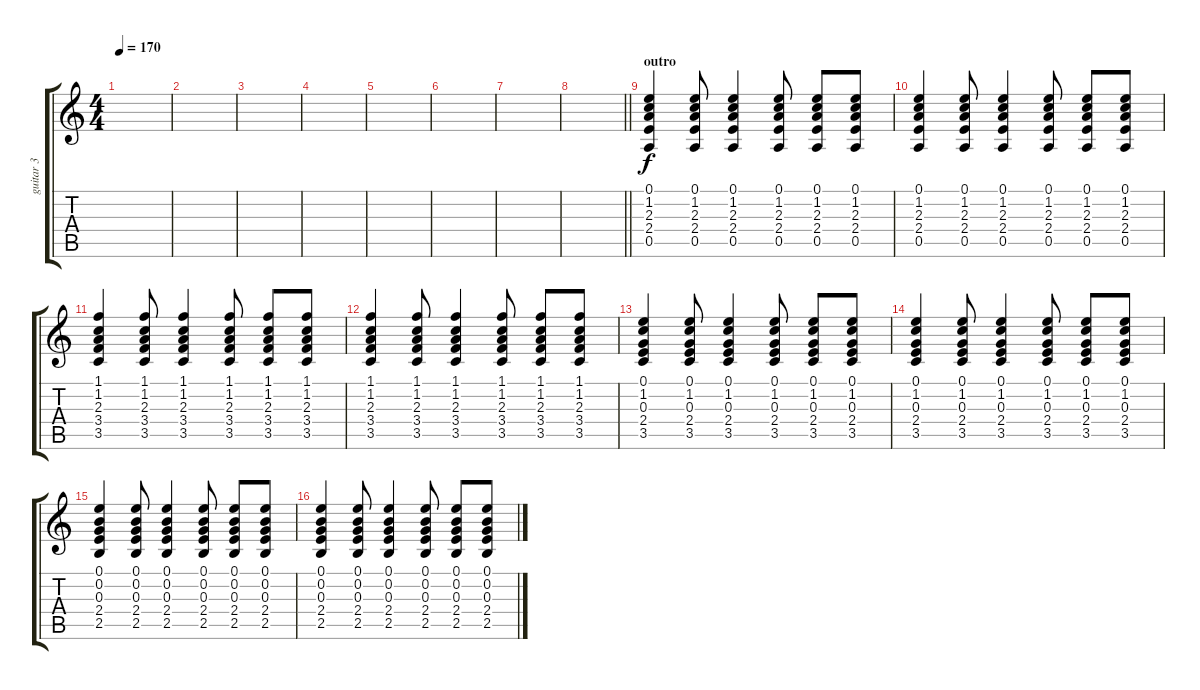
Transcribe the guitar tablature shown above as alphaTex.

\track ("guitar 3" "guitar 3") {instrument overdrivenguitar}
\staff {score tabs}
\tuning (E4 B3 G3 D3 A2 E2) {hide}
\ts (4 4)
\tempo 170
\clef g2
\ks c
|
|
|
|
|
|
|
\barLineRight lightlight
|
\section ("" "outro")
(0.1 1.2 2.3 2.4 0.5).4{volume 15 instrument acousticguitarnylon} (0.1 1.2 2.3 2.4 0.5).8 (0.1 1.2 2.3 2.4 0.5).4 (0.1 1.2 2.3 2.4 0.5).8 (0.1 1.2 2.3 2.4 0.5).8 (0.1 1.2 2.3 2.4 0.5).8 |
(0.1 1.2 2.3 2.4 0.5).4 (0.1 1.2 2.3 2.4 0.5).8 (0.1 1.2 2.3 2.4 0.5).4 (0.1 1.2 2.3 2.4 0.5).8 (0.1 1.2 2.3 2.4 0.5).8 (0.1 1.2 2.3 2.4 0.5).8 |
(1.1 1.2 2.3 3.4 3.5).4 (1.1 1.2 2.3 3.4 3.5).8 (1.1 1.2 2.3 3.4 3.5).4 (1.1 1.2 2.3 3.4 3.5).8 (1.1 1.2 2.3 3.4 3.5).8 (1.1 1.2 2.3 3.4 3.5).8 |
(1.1 1.2 2.3 3.4 3.5).4 (1.1 1.2 2.3 3.4 3.5).8 (1.1 1.2 2.3 3.4 3.5).4 (1.1 1.2 2.3 3.4 3.5).8 (1.1 1.2 2.3 3.4 3.5).8 (1.1 1.2 2.3 3.4 3.5).8 |
(0.1 1.2 0.3 2.4 3.5).4 (0.1 1.2 0.3 2.4 3.5).8 (0.1 1.2 0.3 2.4 3.5).4 (0.1 1.2 0.3 2.4 3.5).8 (0.1 1.2 0.3 2.4 3.5).8 (0.1 1.2 0.3 2.4 3.5).8 |
(0.1 1.2 0.3 2.4 3.5).4 (0.1 1.2 0.3 2.4 3.5).8 (0.1 1.2 0.3 2.4 3.5).4 (0.1 1.2 0.3 2.4 3.5).8 (0.1 1.2 0.3 2.4 3.5).8 (0.1 1.2 0.3 2.4 3.5).8 |
(0.1 0.2 0.3 2.4 2.5).4 (0.1 0.2 0.3 2.4 2.5).8 (0.1 0.2 0.3 2.4 2.5).4 (0.1 0.2 0.3 2.4 2.5).8 (0.1 0.2 0.3 2.4 2.5).8 (0.1 0.2 0.3 2.4 2.5).8 |
(0.1 0.2 0.3 2.4 2.5).4 (0.1 0.2 0.3 2.4 2.5).8 (0.1 0.2 0.3 2.4 2.5).4 (0.1 0.2 0.3 2.4 2.5).8 (0.1 0.2 0.3 2.4 2.5).8 (0.1 0.2 0.3 2.4 2.5).8
